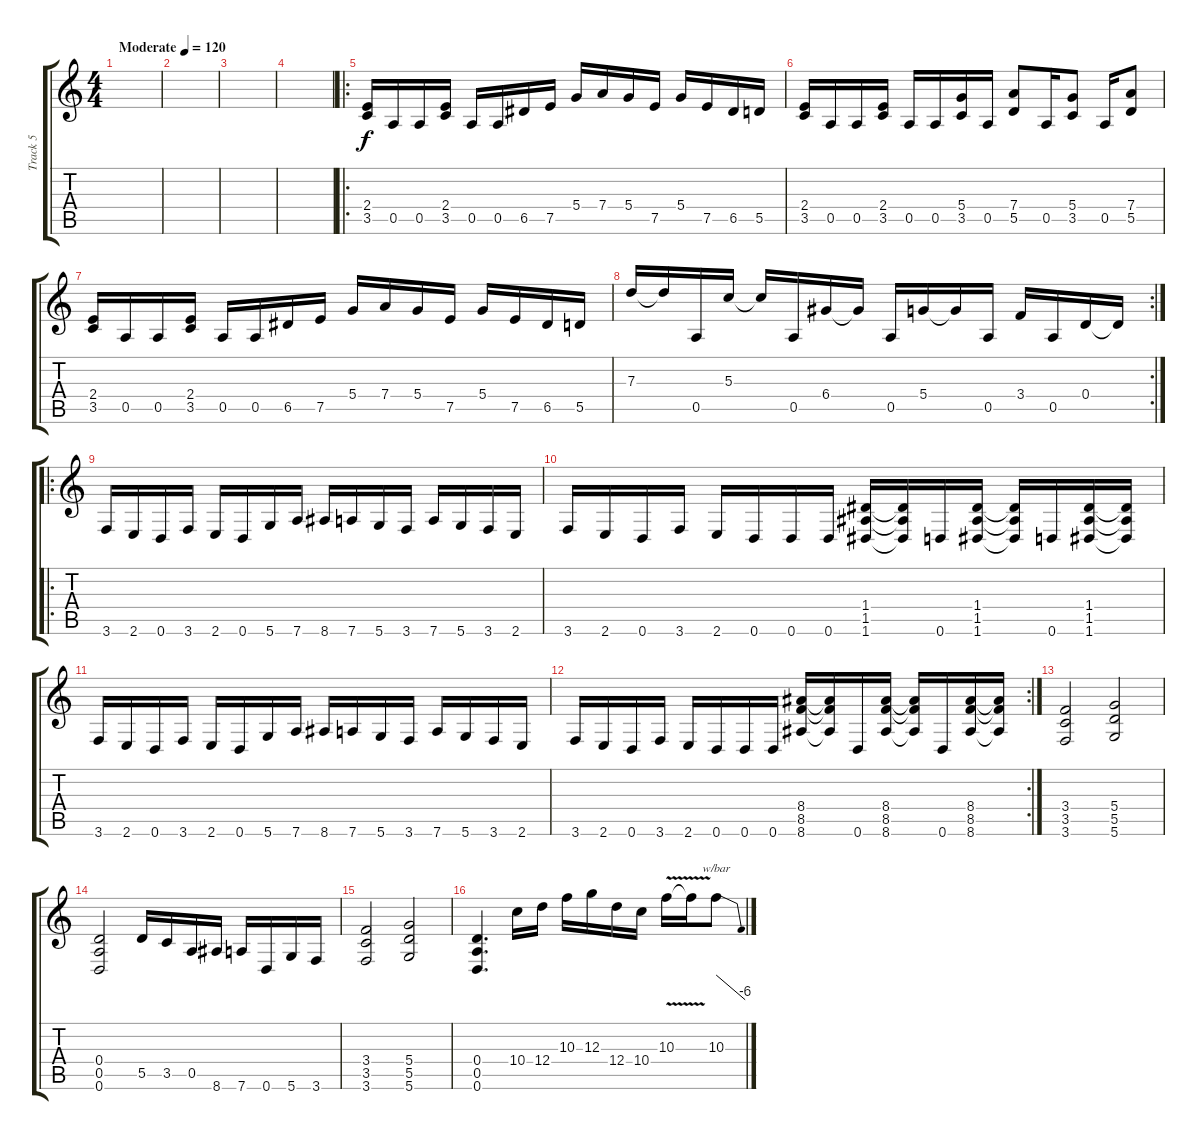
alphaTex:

\track ("Track 5" "Track 5") {instrument distortionguitar}
\staff {score tabs}
\tuning (E4 B3 G3 D3 A2 D2) {hide}
\ts (4 4)
\tempo (120 "Moderate")
\clef g2
\ks c
|
|
|
|
\ro
(2.4 3.5).16 0.5.16 0.5.16 (2.4 3.5).16 0.5.16 0.5.16 6.5.16 7.5.16 5.4.16 7.4.16 5.4.16 7.5.16 5.4.16 7.5.16 6.5.16 5.5.16 |
(2.4 3.5).16 0.5.16 0.5.16 (2.4 3.5).16 0.5.16 0.5.16 (5.4 3.5).16 0.5.16 (7.4 5.5).8 0.5.16 (5.4 3.5).8 0.5.16 (7.4 5.5).8 |
(2.4 3.5).16 0.5.16 0.5.16 (2.4 3.5).16 0.5.16 0.5.16 6.5.16 7.5.16 5.4.16 7.4.16 5.4.16 7.5.16 5.4.16 7.5.16 6.5.16 5.5.16 |
\rc 2
7.3.16 7.3{t}.16 0.5.16 5.3.16 5.3{t}.16 0.5.16 6.4.16 6.4{t}.16 0.5.16 5.4.16 5.4{t}.16 0.5.16 3.4.16 0.5.16 0.4.16 0.4{t}.16 |
\ro
3.6.16 2.6.16 0.6.16 3.6.16 2.6.16 0.6.16 5.6.16 7.6.16 8.6.16 7.6.16 5.6.16 3.6.16 7.6.16 5.6.16 3.6.16 2.6.16 |
3.6.16 2.6.16 0.6.16 3.6.16 2.6.16 0.6.16 0.6.16 0.6.16 (1.4 1.5 1.6).16 (1.4{t} 1.5{t} 1.6{t}).16 0.6.16 (1.4 1.5 1.6).16 (1.4{t} 1.5{t} 1.6{t}).16 0.6.16 (1.4 1.5 1.6).16 (1.4{t} 1.5{t} 1.6{t}).16 |
3.6.16 2.6.16 0.6.16 3.6.16 2.6.16 0.6.16 5.6.16 7.6.16 8.6.16 7.6.16 5.6.16 3.6.16 7.6.16 5.6.16 3.6.16 2.6.16 |
\rc 2
3.6.16 2.6.16 0.6.16 3.6.16 2.6.16 0.6.16 0.6.16 0.6.16 (8.4 8.5 8.6).16 (8.4{t} 8.5{t} 8.6{t}).16 0.6.16 (8.4 8.5 8.6).16 (8.4{t} 8.5{t} 8.6{t}).16 0.6.16 (8.4 8.5 8.6).16 (8.4{t} 8.5{t} 8.6{t}).16 |
(3.4 3.5 3.6).2 (5.4 5.5 5.6).2 |
(0.4 0.5 0.6).2 5.5.16 3.5.16 0.5.16 8.6.16 7.6.16 0.6.16 5.6.16 3.6.16 |
(3.4 3.5 3.6).2 (5.4 5.5 5.6).2 |
(0.4 0.5 0.6).4{d} 10.4.16 12.4.16 10.3.16 12.3.16 12.4.16 10.4.16 10.3{v}.16 10.3{t}.16 10.3.8{tbe (dive default 0 0 60 -24)}
